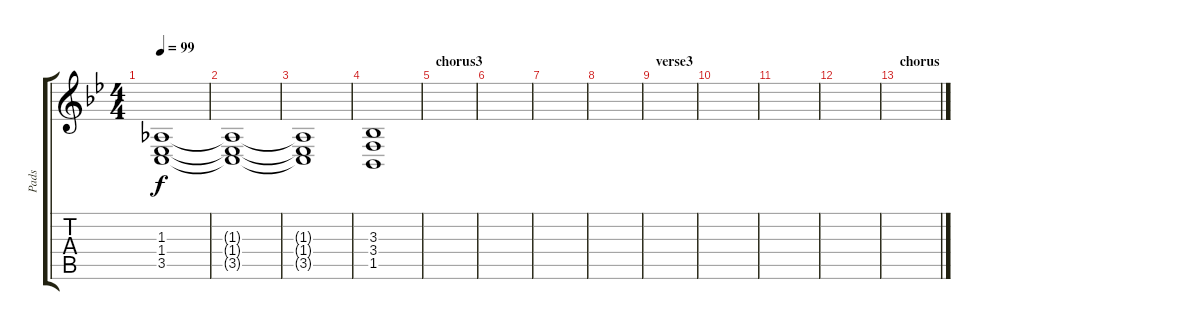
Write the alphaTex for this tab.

\track ("Pads" "Pads") {instrument stringensemble1}
\staff {score tabs}
\tuning (E4 B3 G3 D3 A2 E2) {hide}
\ts (4 4)
\tempo 99
\clef g2
\ks bb
(1.3{t} 1.4{t} 3.5{t}).1{dy f} |
(1.3{t} 1.4{t} 3.5{t}).1 |
(1.3{t} 1.4{t} 3.5{t}).1 |
(3.3 3.4 1.5).1 |
\section ("" "chorus3")
|
|
|
|
\section ("" "verse3")
|
|
|
|
\section ("" "chorus")
